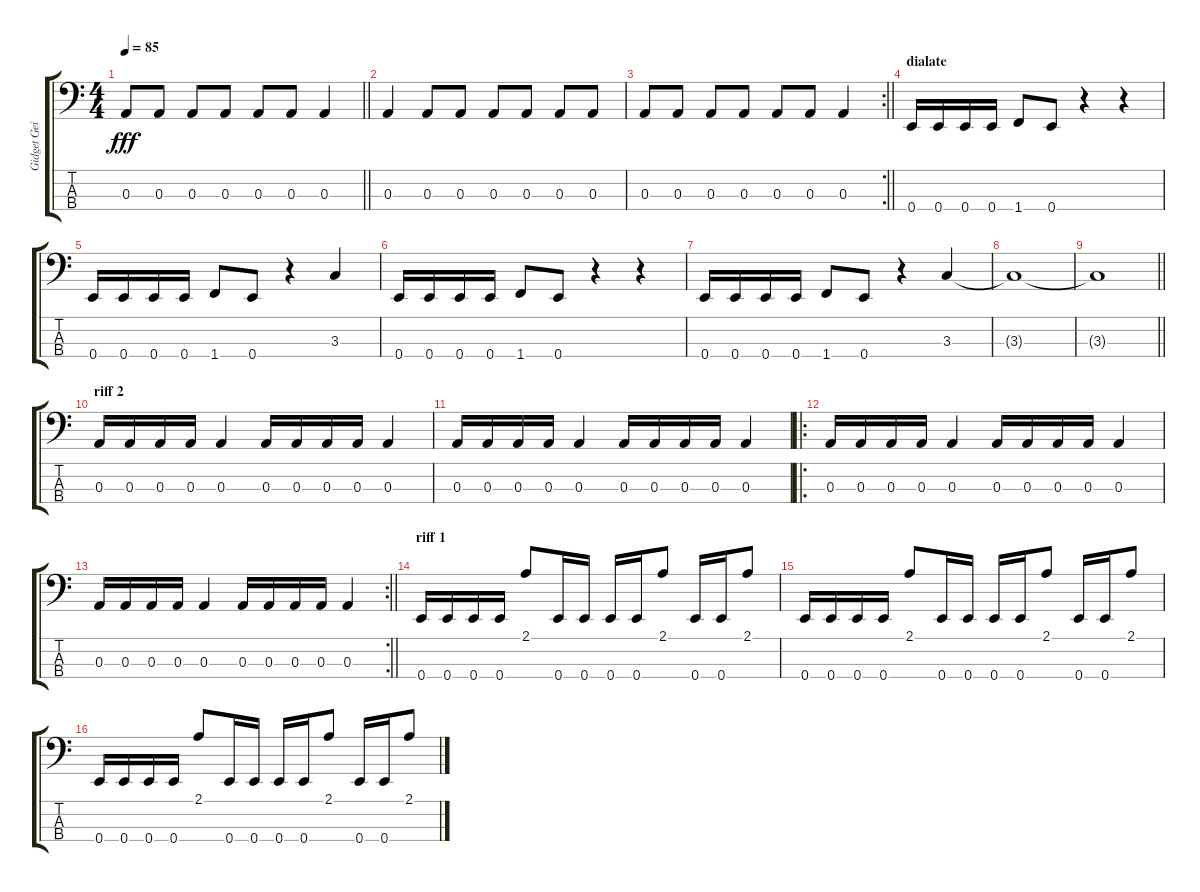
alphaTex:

\track ("Gidget Gein" "Gidget Gei") {instrument electricbasspick}
\staff {score tabs}
\tuning (G2 D2 A1 E1) {hide}
\ts (4 4)
\tempo 85
\clef f4
\barLineRight lightlight
\ks c
0.3.8{dy fff} 0.3.8 0.3.8 0.3.8 0.3.8 0.3.8 0.3.4 |
0.3.4 0.3.8 0.3.8 0.3.8 0.3.8 0.3.8 0.3.8 |
\rc 2
\barLineRight lightlight
0.3.8 0.3.8 0.3.8 0.3.8 0.3.8 0.3.8 0.3.4 |
\section ("" "dialate")
0.4.16 0.4.16 0.4.16 0.4.16 1.4.8 0.4.8 r.4 r.4 |
0.4.16 0.4.16 0.4.16 0.4.16 1.4.8 0.4.8 r.4 3.3.4 |
0.4.16 0.4.16 0.4.16 0.4.16 1.4.8 0.4.8 r.4 r.4 |
0.4.16 0.4.16 0.4.16 0.4.16 1.4.8 0.4.8 r.4 3.3.4 |
3.3{t}.1 |
\barLineRight lightlight
3.3{t}.1 |
\section ("" "riff 2")
0.3.16 0.3.16 0.3.16 0.3.16 0.3.4 0.3.16 0.3.16 0.3.16 0.3.16 0.3.4 |
0.3.16 0.3.16 0.3.16 0.3.16 0.3.4 0.3.16 0.3.16 0.3.16 0.3.16 0.3.4 |
\ro
0.3.16 0.3.16 0.3.16 0.3.16 0.3.4 0.3.16 0.3.16 0.3.16 0.3.16 0.3.4 |
\rc 2
\barLineRight lightlight
0.3.16 0.3.16 0.3.16 0.3.16 0.3.4 0.3.16 0.3.16 0.3.16 0.3.16 0.3.4 |
\section ("" "riff 1")
0.4.16 0.4.16 0.4.16 0.4.16 2.1.8 0.4.16 0.4.16 0.4.16 0.4.16 2.1.8 0.4.16 0.4.16 2.1.8 |
0.4.16 0.4.16 0.4.16 0.4.16 2.1.8 0.4.16 0.4.16 0.4.16 0.4.16 2.1.8 0.4.16 0.4.16 2.1.8 |
0.4.16 0.4.16 0.4.16 0.4.16 2.1.8 0.4.16 0.4.16 0.4.16 0.4.16 2.1.8 0.4.16 0.4.16 2.1.8
